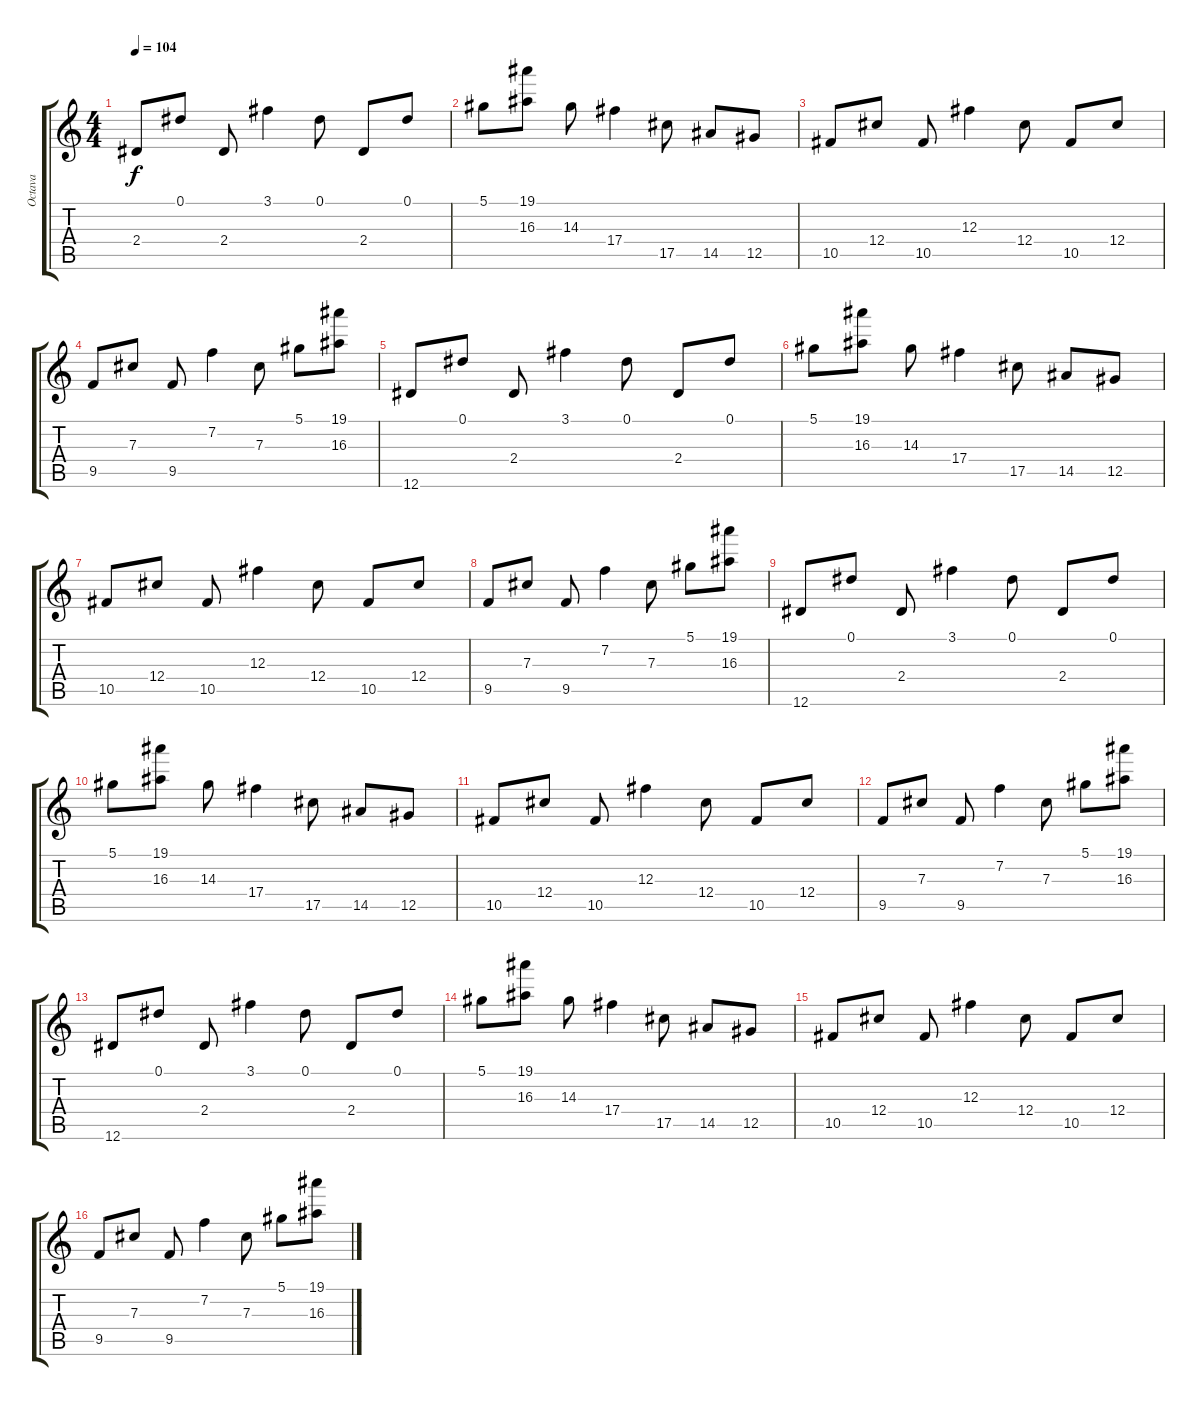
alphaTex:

\track ("Octava" "Octava") {instrument acousticguitarnylon}
\staff {score tabs}
\tuning (Eb4 Bb3 Gb3 Db3 Ab2 Eb2) {hide}
\ts (4 4)
\tempo 104
\clef g2
\ks c
2.4.8{dy f instrument acousticguitarnylon} 0.1.8 2.4.8 3.1.4 0.1.8 2.4.8 0.1.8 |
5.1.8{instrument acousticguitarsteel} (19.1 16.3).8 14.3.8 17.4.4 17.5.8 14.5.8 12.5.8 |
10.5.8 12.4.8 10.5.8 12.3.4 12.4.8 10.5.8 12.4.8 |
9.5.8 7.3.8 9.5.8 7.2.4 7.3.8 5.1.8 (19.1 16.3).8 |
12.6.8 0.1.8 2.4.8 3.1.4 0.1.8 2.4.8 0.1.8 |
5.1.8{instrument acousticguitarsteel} (19.1 16.3).8 14.3.8 17.4.4 17.5.8 14.5.8 12.5.8 |
10.5.8 12.4.8 10.5.8 12.3.4 12.4.8 10.5.8 12.4.8 |
9.5.8 7.3.8 9.5.8 7.2.4 7.3.8 5.1.8 (19.1 16.3).8 |
12.6.8 0.1.8 2.4.8 3.1.4 0.1.8 2.4.8 0.1.8 |
5.1.8{instrument acousticguitarsteel} (19.1 16.3).8 14.3.8 17.4.4 17.5.8 14.5.8 12.5.8 |
10.5.8 12.4.8 10.5.8 12.3.4 12.4.8 10.5.8 12.4.8 |
9.5.8 7.3.8 9.5.8 7.2.4 7.3.8 5.1.8 (19.1 16.3).8 |
12.6.8 0.1.8 2.4.8 3.1.4 0.1.8 2.4.8 0.1.8 |
5.1.8{instrument acousticguitarsteel} (19.1 16.3).8 14.3.8 17.4.4 17.5.8 14.5.8 12.5.8 |
10.5.8 12.4.8 10.5.8 12.3.4 12.4.8 10.5.8 12.4.8 |
9.5.8 7.3.8 9.5.8 7.2.4 7.3.8 5.1.8 (19.1 16.3).8
